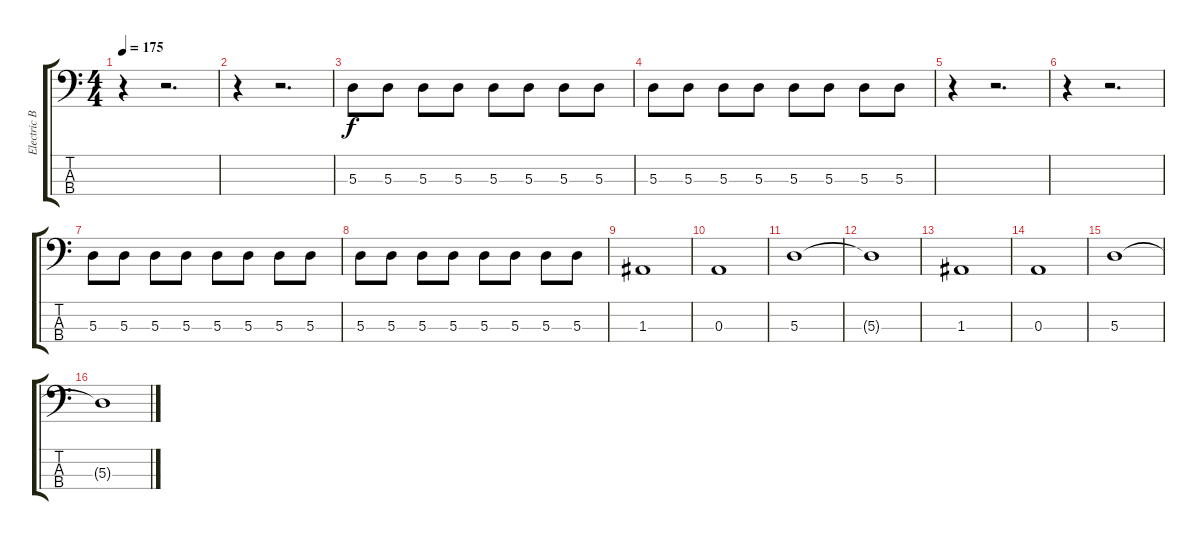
\track ("Electric Bass" "Electric B") {instrument electricbassfinger}
\staff {score tabs}
\tuning (G2 D2 A1 E1) {hide}
\ts (4 4)
\tempo 175
\clef f4
\ks c
r.4{dy f} r.2{d} |
r.4 r.2{d} |
5.3.8 5.3.8 5.3.8 5.3.8 5.3.8 5.3.8 5.3.8 5.3.8 |
5.3.8 5.3.8 5.3.8 5.3.8 5.3.8 5.3.8 5.3.8 5.3.8 |
r.4 r.2{d} |
r.4 r.2{d} |
5.3.8 5.3.8 5.3.8 5.3.8 5.3.8 5.3.8 5.3.8 5.3.8 |
5.3.8 5.3.8 5.3.8 5.3.8 5.3.8 5.3.8 5.3.8 5.3.8 |
1.3.1 |
0.3.1 |
5.3.1 |
5.3{t}.1 |
1.3.1 |
0.3.1 |
5.3.1 |
5.3{t}.1
